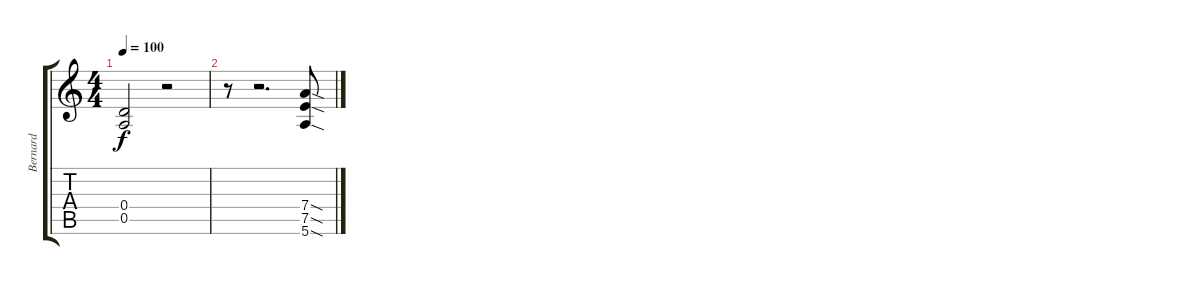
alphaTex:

\track ("Bernard" "Bernard") {instrument distortionguitar}
\staff {score tabs}
\tuning (E4 B3 G3 D3 A2 E2) {hide}
\ts (4 4)
\tempo 100
\clef g2
\ks c
(0.4 0.5).2{dy f} r.2 |
r.8 r.2{d} (7.4{sod} 7.5{sod} 5.6{sod}).8
